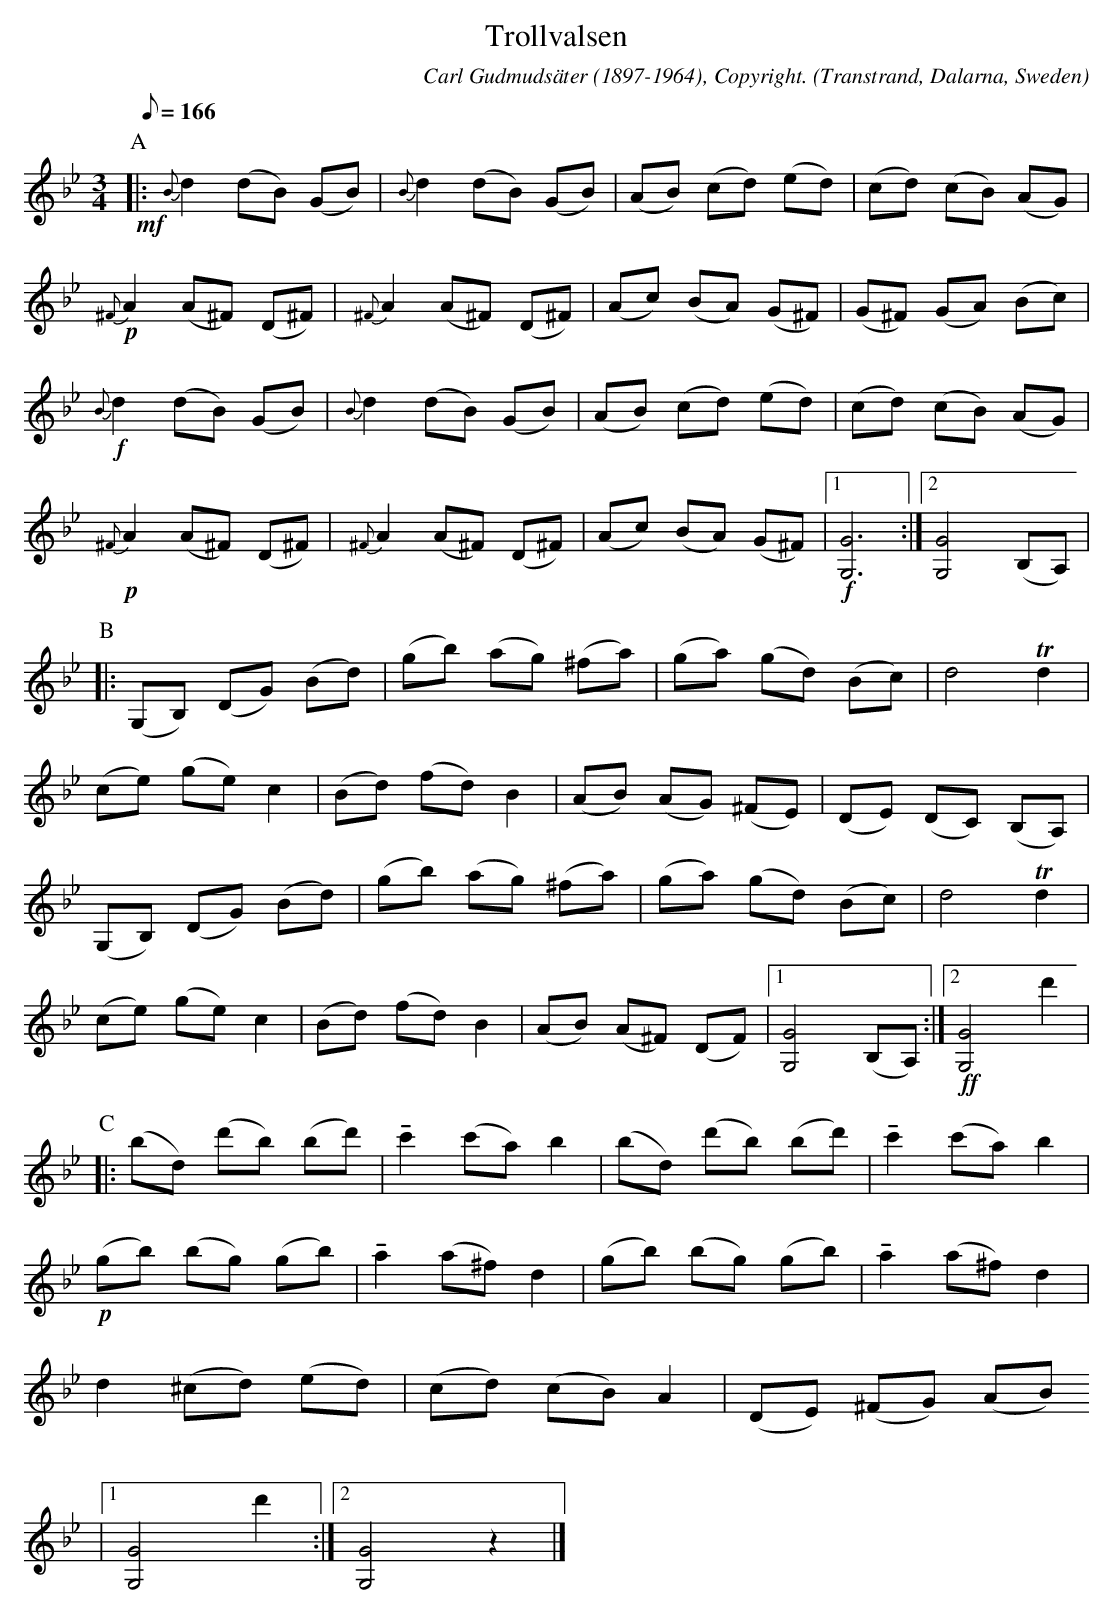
X:1
T: Trollvalsen
O: Transtrand, Dalarna, Sweden
M: 3/4
C: Carl Gudmudsäter (1897-1964), Copyright.
Q:166 Allegro
K: Gm
P:A
+mf+ |: {B}d2 (dB) (GB) | {B}d2 (dB) (GB) | (AB) (cd) (ed) | (cd) (cB) (AG) |
+p+ {^F}A2 (A^F) (D^F) | {^F}A2 (A^F) (D^F) | (Ac) (BA) (G^F) | (G^F) (GA) (Bc) |
+f+ {B}d2 (dB) (GB) | {B}d2 (dB) (GB) |  (AB) (cd) (ed) | (cd) (cB) (AG) |
+p+ {^F}A2 (A^F) (D^F) | {^F}A2 (A^F) (D^F) | (Ac) (BA) (G^F) |1 +f+ [G6G,6] :|2 [G4G,4] (B,A,)|
P:B
|: (G,B,) (DG) (Bd) | (gb) (ag) (^fa) | (ga) (gd) (Bc) | d4 Td2 |
(ce) (ge) c2 | (Bd) (fd) B2 | (AB) (AG) (^FE) | (DE) (DC) (B,A,) |
(G,B,) (DG) (Bd) | (gb) (ag) (^fa) | (ga) (gd) (Bc) | d4 Td2 |
(ce) (ge) c2 | (Bd) (fd) B2 | (AB) (A^F) (DF) |1 [G4G,4] (B,A,) :|2 +ff+ [G4G,4] d'2|
P:C
|: (bd) (d'b) (bd') | !tenuto!c'2 (c'a) b2 | (bd) (d'b) (bd') | !tenuto! c'2 (c'a) b2 |
+p+ (gb) (bg) (gb) | !tenuto! a2 (a^f) d2 | (gb) (bg) (gb) | !tenuto! a2 (a^f) d2 |
d2 (^cd) (ed) | (cd) (cB) A2 | (DE) (^FG) (AB)
|1 [G4G,4] d'2 :|2 [G4G,4] z2 |]
